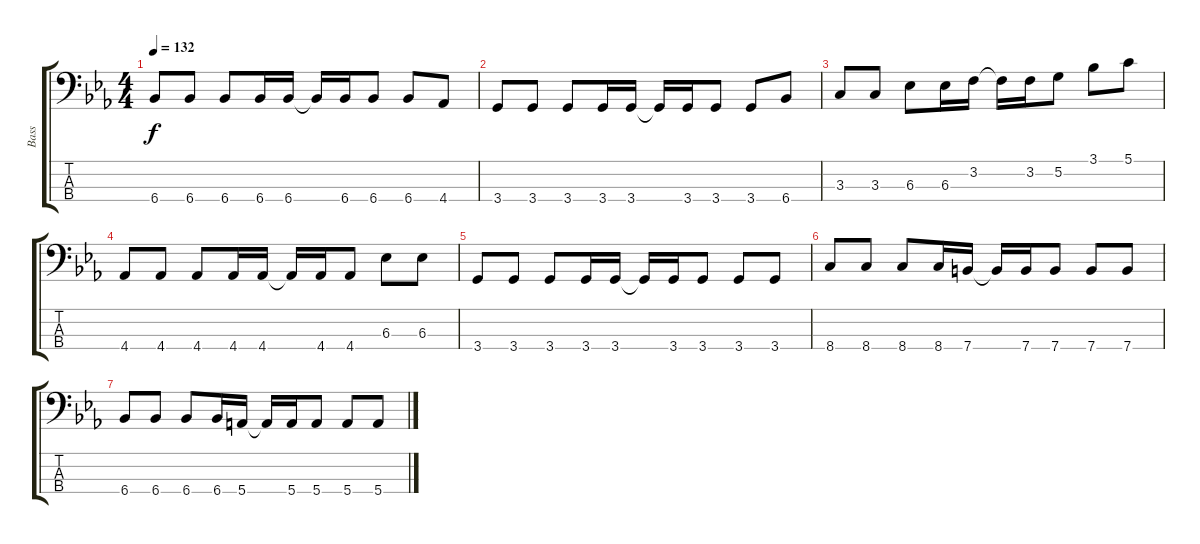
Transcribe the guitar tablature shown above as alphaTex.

\track ("Bass" "Bass") {instrument electricbasspick}
\staff {score tabs}
\tuning (G2 D2 A1 E1) {hide}
\ts (4 4)
\tempo 132
\clef f4
\ks eb
6.4.8{dy f} 6.4.8 6.4.8 6.4.16 6.4.16 6.4{t}.16 6.4.16 6.4.8 6.4.8 4.4.8 |
3.4.8 3.4.8 3.4.8 3.4.16 3.4.16 3.4{t}.16 3.4.16 3.4.8 3.4.8 6.4.8 |
3.3.8 3.3.8 6.3.8 6.3.16 3.2.16 3.2{t}.16 3.2.16 5.2.8 3.1.8 5.1.8 |
4.4.8 4.4.8 4.4.8 4.4.16 4.4.16 4.4{t}.16 4.4.16 4.4.8 6.3.8 6.3.8 |
3.4.8 3.4.8 3.4.8 3.4.16 3.4.16 3.4{t}.16 3.4.16 3.4.8 3.4.8 3.4.8 |
8.4.8 8.4.8 8.4.8 8.4.16 7.4.16 7.4{t}.16 7.4.16 7.4.8 7.4.8 7.4.8 |
6.4.8 6.4.8 6.4.8 6.4.16 5.4.16 5.4{t}.16 5.4.16 5.4.8 5.4.8 5.4.8
